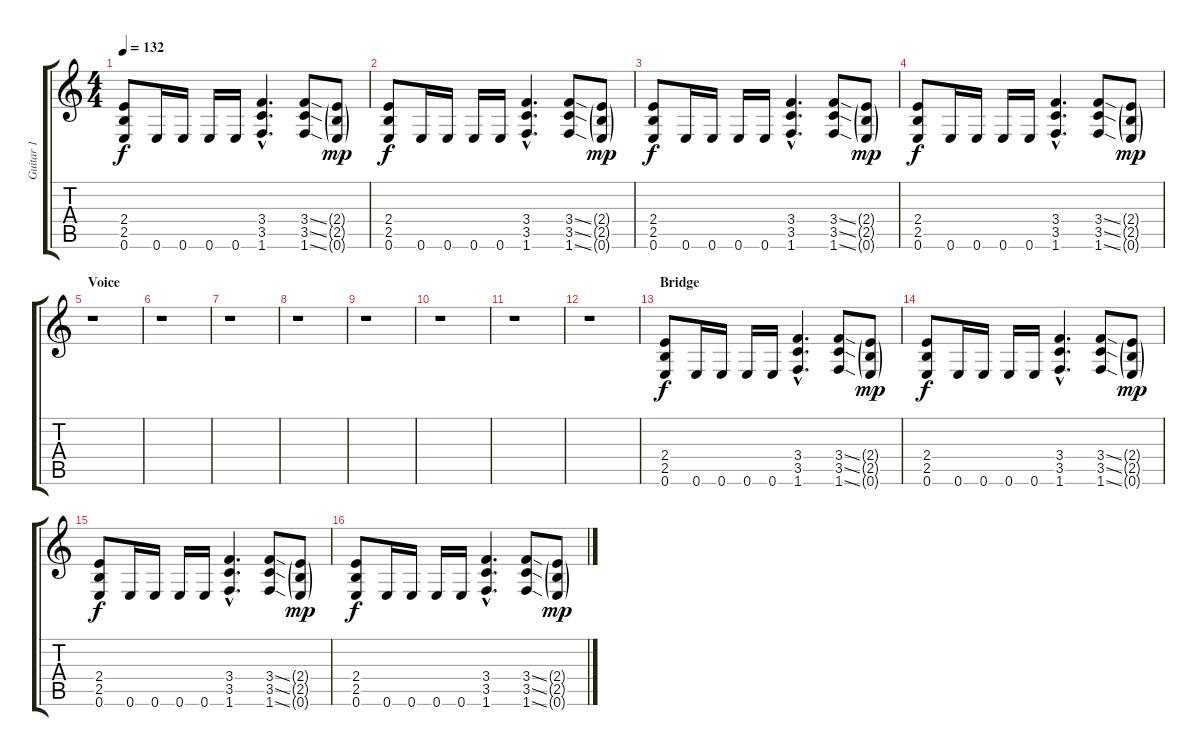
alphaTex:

\track ("Guitar 1" "Guitar 1") {instrument distortionguitar}
\staff {score tabs}
\tuning (E4 B3 G3 D3 A2 E2) {hide}
\ts (4 4)
\tempo 132
\clef g2
\ks c
(2.4 2.5 0.6).8{dy f} 0.6.16 0.6.16 0.6.16 0.6.16 (3.4{hac} 3.5{hac} 1.6{hac}).4{d} (3.4{ss} 3.5{ss} 1.6{ss}).8 (2.4{g} 2.5{g} 0.6{g}).8{dy mp} |
(2.4 2.5 0.6).8{dy f} 0.6.16 0.6.16 0.6.16 0.6.16 (3.4{hac} 3.5{hac} 1.6{hac}).4{d} (3.4{ss} 3.5{ss} 1.6{ss}).8 (2.4{g} 2.5{g} 0.6{g}).8{dy mp} |
(2.4 2.5 0.6).8{dy f} 0.6.16 0.6.16 0.6.16 0.6.16 (3.4{hac} 3.5{hac} 1.6{hac}).4{d} (3.4{ss} 3.5{ss} 1.6{ss}).8 (2.4{g} 2.5{g} 0.6{g}).8{dy mp} |
(2.4 2.5 0.6).8{dy f} 0.6.16 0.6.16 0.6.16 0.6.16 (3.4{hac} 3.5{hac} 1.6{hac}).4{d} (3.4{ss} 3.5{ss} 1.6{ss}).8 (2.4{g} 2.5{g} 0.6{g}).8{dy mp} |
\section ("" "Voice")
r.1 |
r.1 |
r.1 |
r.1 |
r.1 |
r.1 |
r.1 |
r.1 |
\section ("" "Bridge")
(2.4 2.5 0.6).8{dy f} 0.6.16 0.6.16 0.6.16 0.6.16 (3.4{hac} 3.5{hac} 1.6{hac}).4{d} (3.4{ss} 3.5{ss} 1.6{ss}).8 (2.4{g} 2.5{g} 0.6{g}).8{dy mp} |
(2.4 2.5 0.6).8{dy f} 0.6.16 0.6.16 0.6.16 0.6.16 (3.4{hac} 3.5{hac} 1.6{hac}).4{d} (3.4{ss} 3.5{ss} 1.6{ss}).8 (2.4{g} 2.5{g} 0.6{g}).8{dy mp} |
(2.4 2.5 0.6).8{dy f} 0.6.16 0.6.16 0.6.16 0.6.16 (3.4{hac} 3.5{hac} 1.6{hac}).4{d} (3.4{ss} 3.5{ss} 1.6{ss}).8 (2.4{g} 2.5{g} 0.6{g}).8{dy mp} |
(2.4 2.5 0.6).8{dy f} 0.6.16 0.6.16 0.6.16 0.6.16 (3.4{hac} 3.5{hac} 1.6{hac}).4{d} (3.4{ss} 3.5{ss} 1.6{ss}).8 (2.4{g} 2.5{g} 0.6{g}).8{dy mp}
